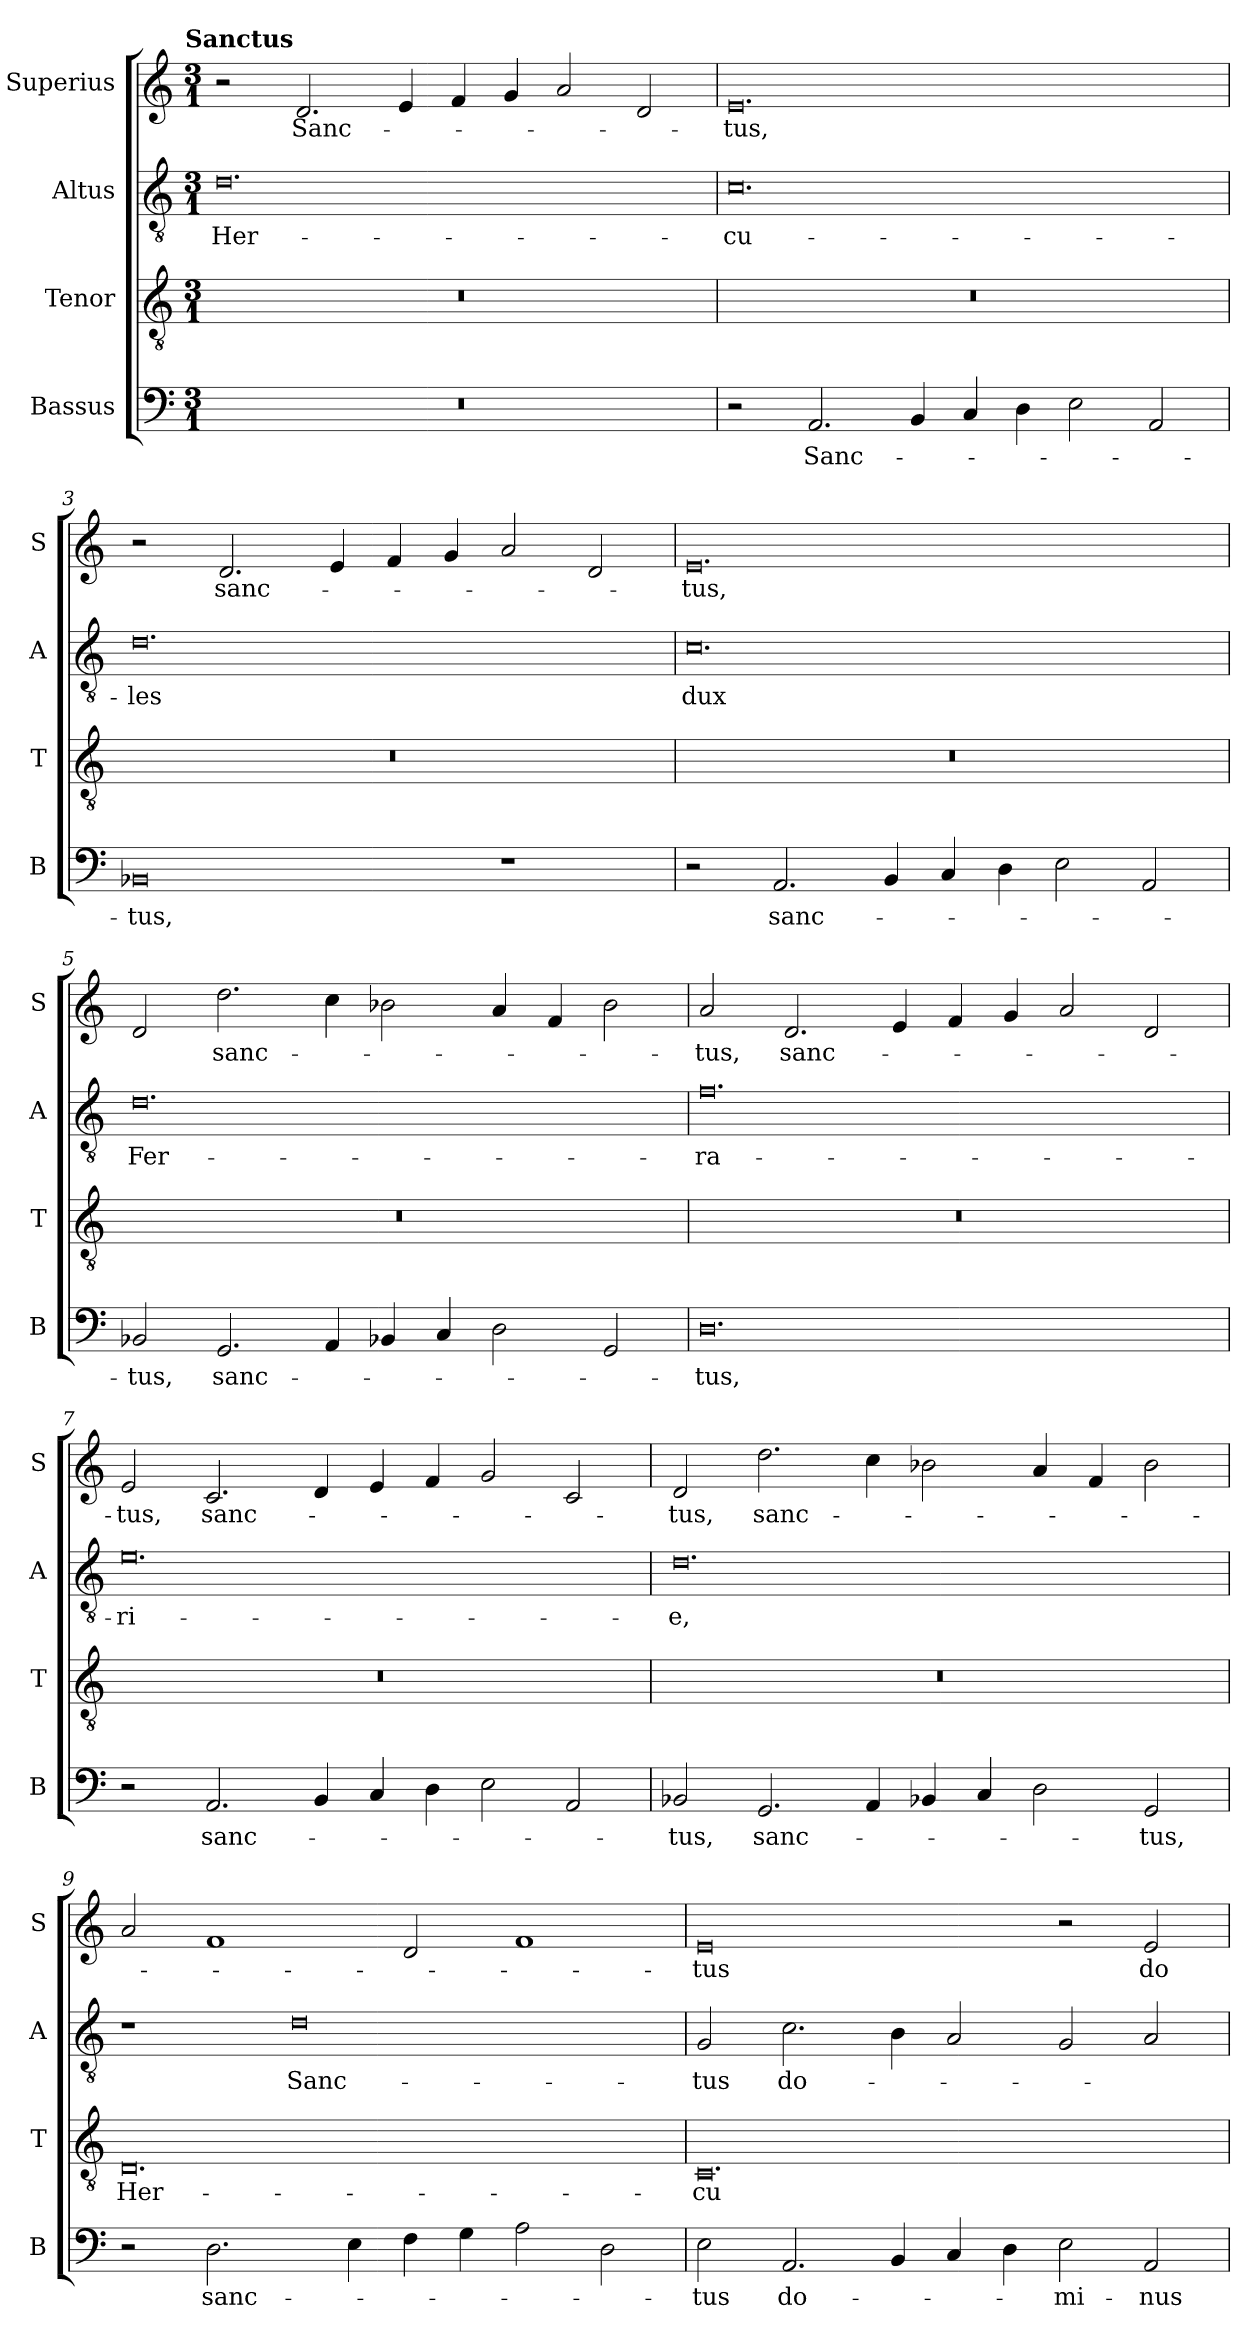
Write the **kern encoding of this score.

**kern	**text	**kern	**text	**kern	**text	**kern	**text
*part4	*part4	*part3	*part3	*part2	*part2	*part1	*part1
*staff4	*staff4	*staff3	*staff3	*staff2	*staff2	*staff1	*staff1
*I"Bassus	*	*I"Tenor	*	*I"Altus	*	*I"Superius	*
*I'B	*	*I'T	*	*I'A	*	*I'S	*
*clefF4	*	*clefGv2	*	*clefGv2	*	*clefG2	*
*k[]	*	*k[]	*	*k[]	*	*k[]	*
!!LO:TX:omd:t=Sanctus
*M3/1	*	*M3/1	*	*M3/1	*	*M3/1	*
=1	=1	=1	=1	=1	=1	=1	=1
0.r	.	0.r	.	0.d	Her-	2r	.
.	.	.	.	.	.	2.d/	Sanc-
.	.	.	.	.	.	4e/	.
.	.	.	.	.	.	4f/	.
.	.	.	.	.	.	4g/	.
.	.	.	.	.	.	2a/	.
.	.	.	.	.	.	2d/	.
=2	=2	=2	=2	=2	=2	=2	=2
2r	.	0.r	.	0.c	-cu-	0.e	-tus,
2.AA/	Sanc-	.	.	.	.	.	.
4BB/	.	.	.	.	.	.	.
4C/	.	.	.	.	.	.	.
4D\	.	.	.	.	.	.	.
2E\	.	.	.	.	.	.	.
2AA/	.	.	.	.	.	.	.
=3	=3	=3	=3	=3	=3	=3	=3
0BB-X	-tus,	0.r	.	0.d	-les	2r	.
.	.	.	.	.	.	2.d/	sanc-
.	.	.	.	.	.	4e/	.
.	.	.	.	.	.	4f/	.
.	.	.	.	.	.	4g/	.
1r	.	.	.	.	.	2a/	.
.	.	.	.	.	.	2d/	.
=4	=4	=4	=4	=4	=4	=4	=4
2r	.	0.r	.	0.c	dux	0.e	-tus,
2.AA/	sanc-	.	.	.	.	.	.
4BB/	.	.	.	.	.	.	.
4C/	.	.	.	.	.	.	.
4D\	.	.	.	.	.	.	.
2E\	.	.	.	.	.	.	.
2AA/	.	.	.	.	.	.	.
=5	=5	=5	=5	=5	=5	=5	=5
2BB-X/	-tus,	0.r	.	0.d	Fer-	2d/	.
2.GG/	sanc-	.	.	.	.	2.dd\	sanc-
4AA/	.	.	.	.	.	4cc\	.
4BB-X/	.	.	.	.	.	2b-X\	.
4C/	.	.	.	.	.	.	.
2D\	.	.	.	.	.	4a/	.
.	.	.	.	.	.	4f/	.
2GG/	.	.	.	.	.	2b-\	.
=6	=6	=6	=6	=6	=6	=6	=6
0.D	-tus,	0.r	.	0.f	-ra-	2a/	-tus,
.	.	.	.	.	.	2.d/	sanc-
.	.	.	.	.	.	4e/	.
.	.	.	.	.	.	4f/	.
.	.	.	.	.	.	4g/	.
.	.	.	.	.	.	2a/	.
.	.	.	.	.	.	2d/	.
=7	=7	=7	=7	=7	=7	=7	=7
2r	.	0.r	.	0.e	-ri-	2e/	-tus,
2.AA/	sanc-	.	.	.	.	2.c/	sanc-
4BB/	.	.	.	.	.	4d/	.
4C/	.	.	.	.	.	4e/	.
4D\	.	.	.	.	.	4f/	.
2E\	.	.	.	.	.	2g/	.
2AA/	.	.	.	.	.	2c/	.
=8	=8	=8	=8	=8	=8	=8	=8
2BB-X/	-tus,	0.r	.	0.d	-e,	2d/	-tus,
2.GG/	sanc-	.	.	.	.	2.dd\	sanc-
4AA/	.	.	.	.	.	4cc\	.
4BB-X/	.	.	.	.	.	2b-X\	.
4C/	.	.	.	.	.	.	.
2D\	.	.	.	.	.	4a/	.
.	.	.	.	.	.	4f/	.
2GG/	-tus,	.	.	.	.	2b-\	.
=9	=9	=9	=9	=9	=9	=9	=9
2r	.	0.D	Her-	1r	.	2a/	.
2.D\	sanc-	.	.	.	.	1f	.
.	.	.	.	0d	Sanc-	.	.
4E\	.	.	.	.	.	.	.
4F\	.	.	.	.	.	2d/	.
4G\	.	.	.	.	.	.	.
2A\	.	.	.	.	.	1f	.
2D\	.	.	.	.	.	.	.
=10	=10	=10	=10	=10	=10	=10	=10
2E\	-tus	0.C	-cu-	2G/	-tus	0e	-tus
2.AA/	do-	.	.	2.c\	do-	.	.
4BB/	.	.	.	4B\	.	.	.
4C/	.	.	.	2A/	.	.	.
4D\	.	.	.	.	.	.	.
2E\	-mi-	.	.	2G/	.	2r	.
2AA/	-nus	.	.	2A/	.	2e/	do-
=	=	=	=	=	=	=	=
*-	*-	*-	*-	*-	*-	*-	*-
